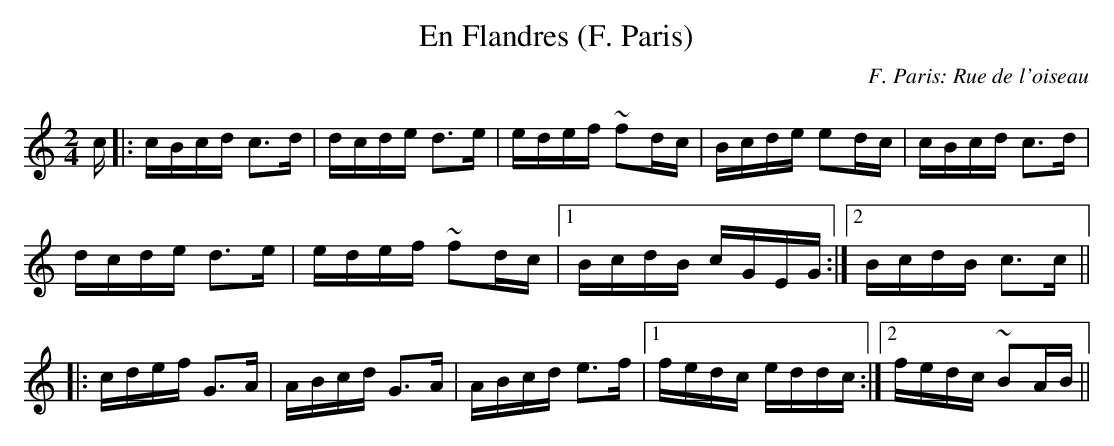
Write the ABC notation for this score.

X:1
T:En Flandres (F. Paris)
C:F. Paris: Rue de l'oiseau
M:2/4
L:1/16
K:C
c|:cBcd c3d|dcde d3e|edef ~f2dc|Bcde e2dc|cBcd c3d|
dcde d3e|edef ~f2dc|1 BcdB cGEG:|2 BcdB c3c||
|:cdef G3A|ABcd G3A|ABcd e3f|1 fedc eddc:|2 fedc ~B2AB||
